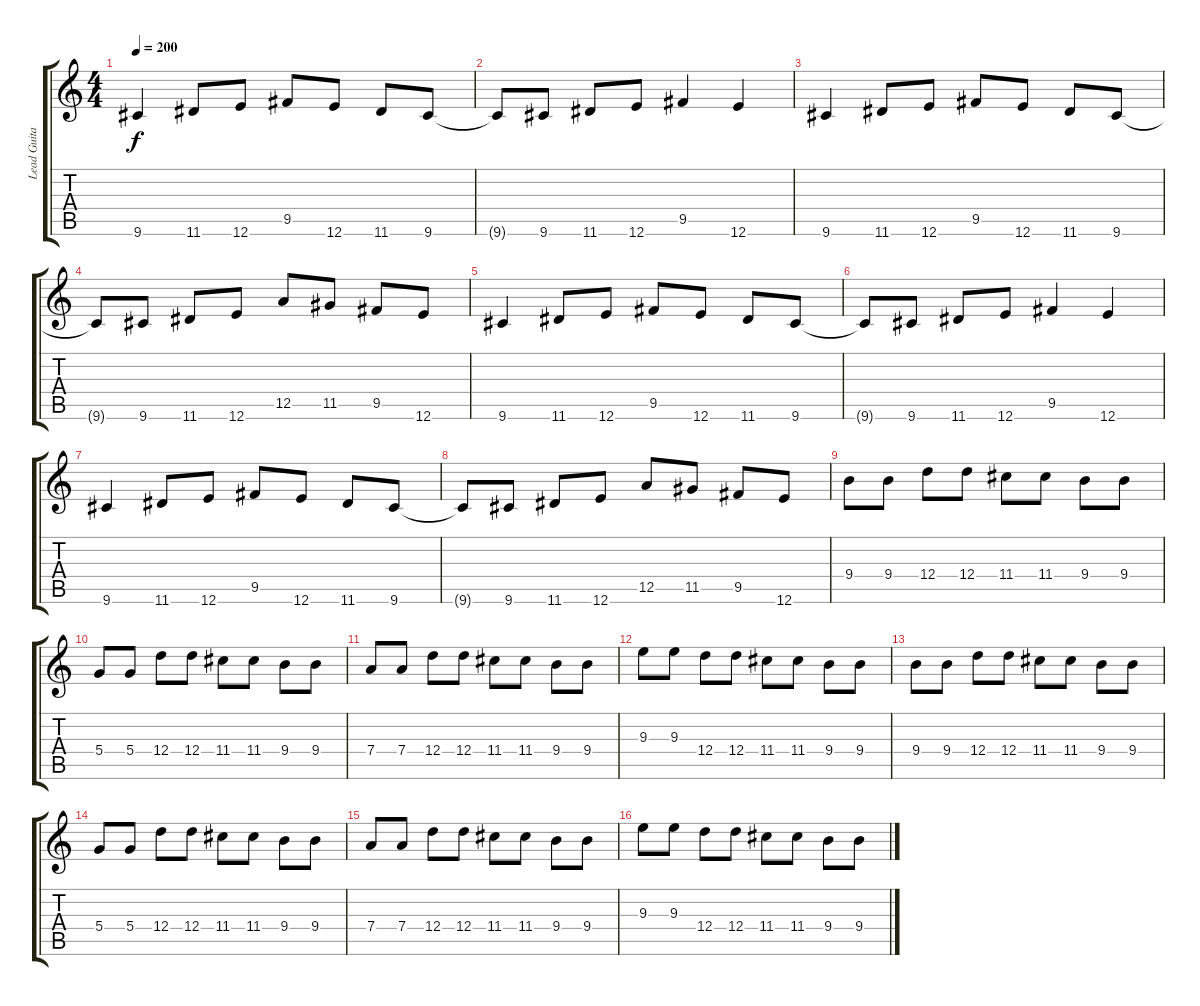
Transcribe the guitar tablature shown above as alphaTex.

\track ("Lead Guitar" "Lead Guita") {instrument distortionguitar}
\staff {score tabs}
\tuning (E4 B3 G3 D3 A2 E2) {hide}
\ts (4 4)
\tempo 200
\clef g2
\ks c
9.6.4{dy f} 11.6.8 12.6.8 9.5.8 12.6.8 11.6.8 9.6.8 |
9.6{t}.8 9.6.8 11.6.8 12.6.8 9.5.4 12.6.4 |
9.6.4 11.6.8 12.6.8 9.5.8 12.6.8 11.6.8 9.6.8 |
9.6{t}.8 9.6.8 11.6.8 12.6.8 12.5.8 11.5.8 9.5.8 12.6.8 |
9.6.4 11.6.8 12.6.8 9.5.8 12.6.8 11.6.8 9.6.8 |
9.6{t}.8 9.6.8 11.6.8 12.6.8 9.5.4 12.6.4 |
9.6.4 11.6.8 12.6.8 9.5.8 12.6.8 11.6.8 9.6.8 |
9.6{t}.8 9.6.8 11.6.8 12.6.8 12.5.8 11.5.8 9.5.8 12.6.8 |
9.4.8 9.4.8 12.4.8 12.4.8 11.4.8 11.4.8 9.4.8 9.4.8 |
5.4.8 5.4.8 12.4.8 12.4.8 11.4.8 11.4.8 9.4.8 9.4.8 |
7.4.8 7.4.8 12.4.8 12.4.8 11.4.8 11.4.8 9.4.8 9.4.8 |
9.3.8 9.3.8 12.4.8 12.4.8 11.4.8 11.4.8 9.4.8 9.4.8 |
9.4.8 9.4.8 12.4.8 12.4.8 11.4.8 11.4.8 9.4.8 9.4.8 |
5.4.8 5.4.8 12.4.8 12.4.8 11.4.8 11.4.8 9.4.8 9.4.8 |
7.4.8 7.4.8 12.4.8 12.4.8 11.4.8 11.4.8 9.4.8 9.4.8 |
9.3.8 9.3.8 12.4.8 12.4.8 11.4.8 11.4.8 9.4.8 9.4.8
